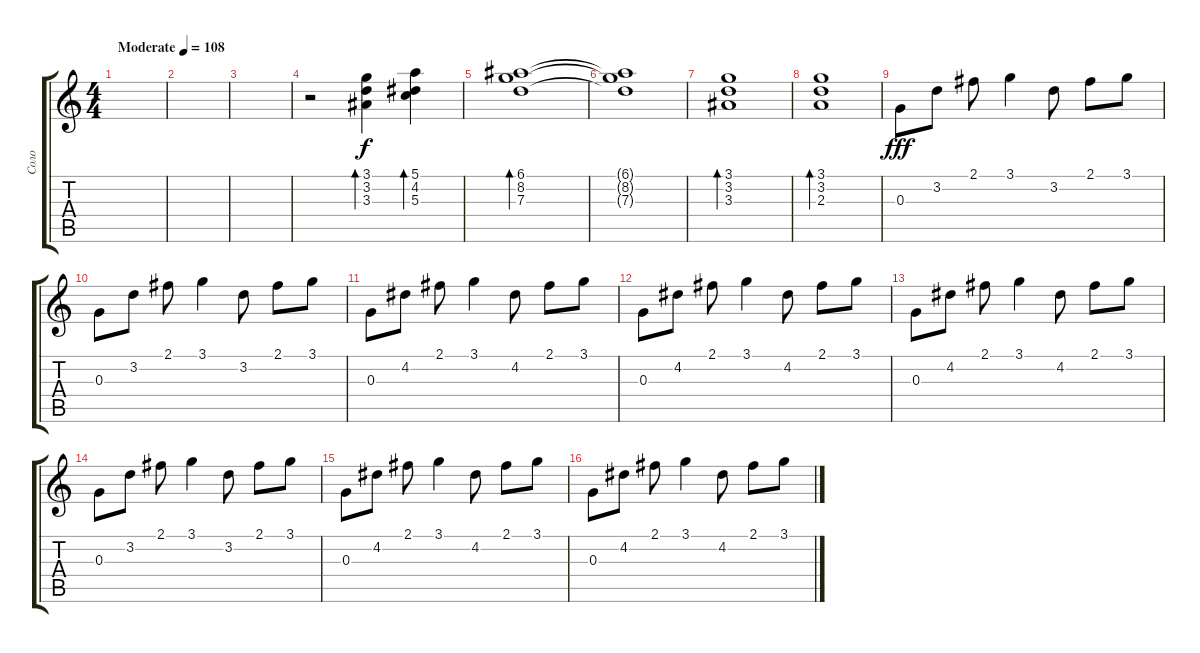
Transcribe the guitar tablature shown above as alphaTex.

\track ("Соло" "Соло") {instrument acousticguitarsteel}
\staff {score tabs}
\tuning (E4 B3 G3 D3 A2 E2) {hide}
\ts (4 4)
\tempo (108 "Moderate")
\clef g2
\ks c
|
|
|
r.2 (3.1 3.2 3.3).4{bd 120} (5.1 4.2 5.3).4{bd 120} |
(6.1 8.2 7.3).1{bd 120} |
(6.1{t} 8.2{t} 7.3{t}).1 |
(3.1 3.2 3.3).1{bd 120} |
(3.1 3.2 2.3).1{bd 120} |
0.3.8{dy fff} 3.2.8 2.1.8 3.1.4 3.2.8 2.1.8 3.1.8 |
0.3.8 3.2.8 2.1.8 3.1.4 3.2.8 2.1.8 3.1.8 |
0.3.8 4.2.8 2.1.8 3.1.4 4.2.8 2.1.8 3.1.8 |
0.3.8 4.2.8 2.1.8 3.1.4 4.2.8 2.1.8 3.1.8 |
0.3.8 4.2.8 2.1.8 3.1.4 4.2.8 2.1.8 3.1.8 |
0.3.8 3.2.8 2.1.8 3.1.4 3.2.8 2.1.8 3.1.8 |
0.3.8 4.2.8 2.1.8 3.1.4 4.2.8 2.1.8 3.1.8 |
0.3.8 4.2.8 2.1.8 3.1.4 4.2.8 2.1.8 3.1.8
